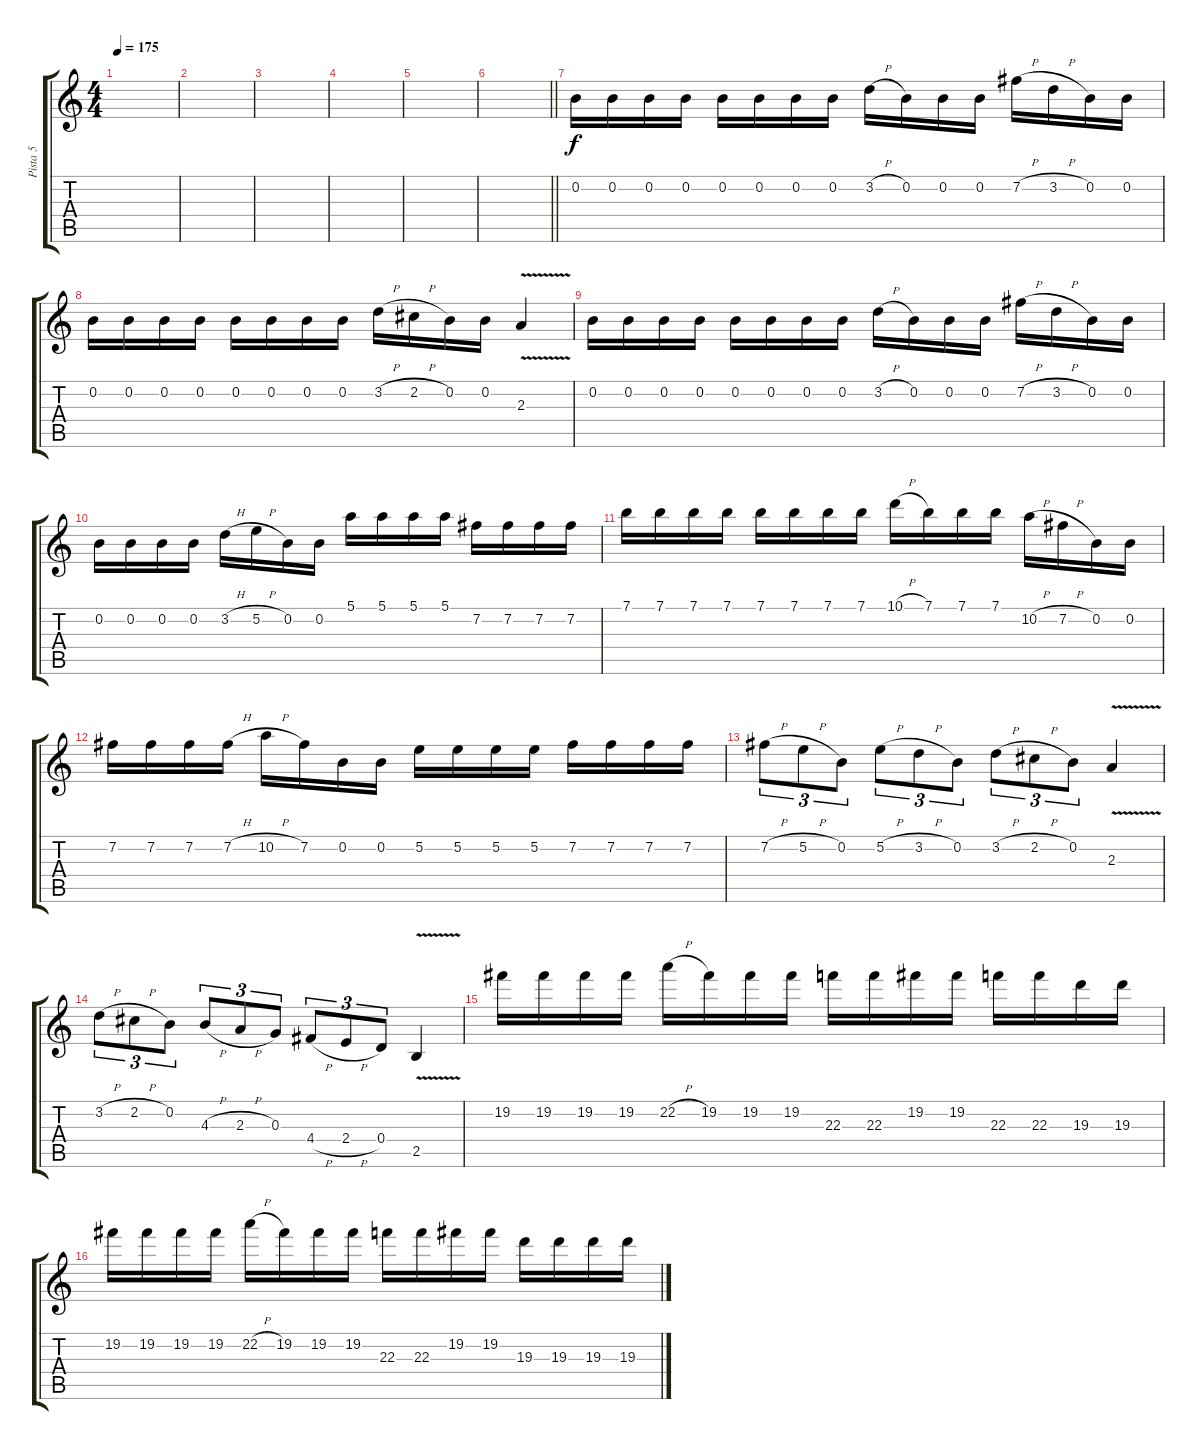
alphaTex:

\track ("Pista 5" "Pista 5") {instrument overdrivenguitar}
\staff {score tabs}
\tuning (E4 B3 G3 D3 A2 E2) {hide}
\ts (4 4)
\tempo 175
\clef g2
\ks c
|
|
|
|
|
\barLineRight lightlight
|
0.2.16 0.2.16 0.2.16 0.2.16 0.2.16 0.2.16 0.2.16 0.2.16 3.2{h}.16 0.2.16 0.2.16 0.2.16 7.2{h}.16 3.2{h}.16 0.2.16 0.2.16 |
0.2.16 0.2.16 0.2.16 0.2.16 0.2.16 0.2.16 0.2.16 0.2.16 3.2{h}.16 2.2{h}.16 0.2.16 0.2.16 2.3{v}.4 |
0.2.16 0.2.16 0.2.16 0.2.16 0.2.16 0.2.16 0.2.16 0.2.16 3.2{h}.16 0.2.16 0.2.16 0.2.16 7.2{h}.16 3.2{h}.16 0.2.16 0.2.16 |
0.2.16 0.2.16 0.2.16 0.2.16 3.2{h}.16 5.2{h}.16 0.2.16 0.2.16 5.1.16 5.1.16 5.1.16 5.1.16 7.2.16 7.2.16 7.2.16 7.2.16 |
7.1.16 7.1.16 7.1.16 7.1.16 7.1.16 7.1.16 7.1.16 7.1.16 10.1{h}.16 7.1.16 7.1.16 7.1.16 10.2{h}.16 7.2{h}.16 0.2.16 0.2.16 |
7.2.16 7.2.16 7.2.16 7.2{h}.16 10.2{h}.16 7.2.16 0.2.16 0.2.16 5.2.16 5.2.16 5.2.16 5.2.16 7.2.16 7.2.16 7.2.16 7.2.16 |
7.2{h}.8{tu (3 2)} 5.2{h}.8{tu (3 2)} 0.2.8{tu (3 2)} 5.2{h}.8{tu (3 2)} 3.2{h}.8{tu (3 2)} 0.2.8{tu (3 2)} 3.2{h}.8{tu (3 2)} 2.2{h}.8{tu (3 2)} 0.2.8{tu (3 2)} 2.3{v}.4 |
3.2{h}.8{tu (3 2)} 2.2{h}.8{tu (3 2)} 0.2.8{tu (3 2)} 4.3{h}.8{tu (3 2)} 2.3{h}.8{tu (3 2)} 0.3.8{tu (3 2)} 4.4{h}.8{tu (3 2)} 2.4{h}.8{tu (3 2)} 0.4.8{tu (3 2)} 2.5{v}.4 |
19.2.16 19.2.16 19.2.16 19.2.16 22.2{h}.16 19.2.16 19.2.16 19.2.16 22.3.16 22.3.16 19.2.16 19.2.16 22.3.16 22.3.16 19.3.16 19.3.16 |
19.2.16 19.2.16 19.2.16 19.2.16 22.2{h}.16 19.2.16 19.2.16 19.2.16 22.3.16 22.3.16 19.2.16 19.2.16 19.3.16 19.3.16 19.3.16 19.3.16
